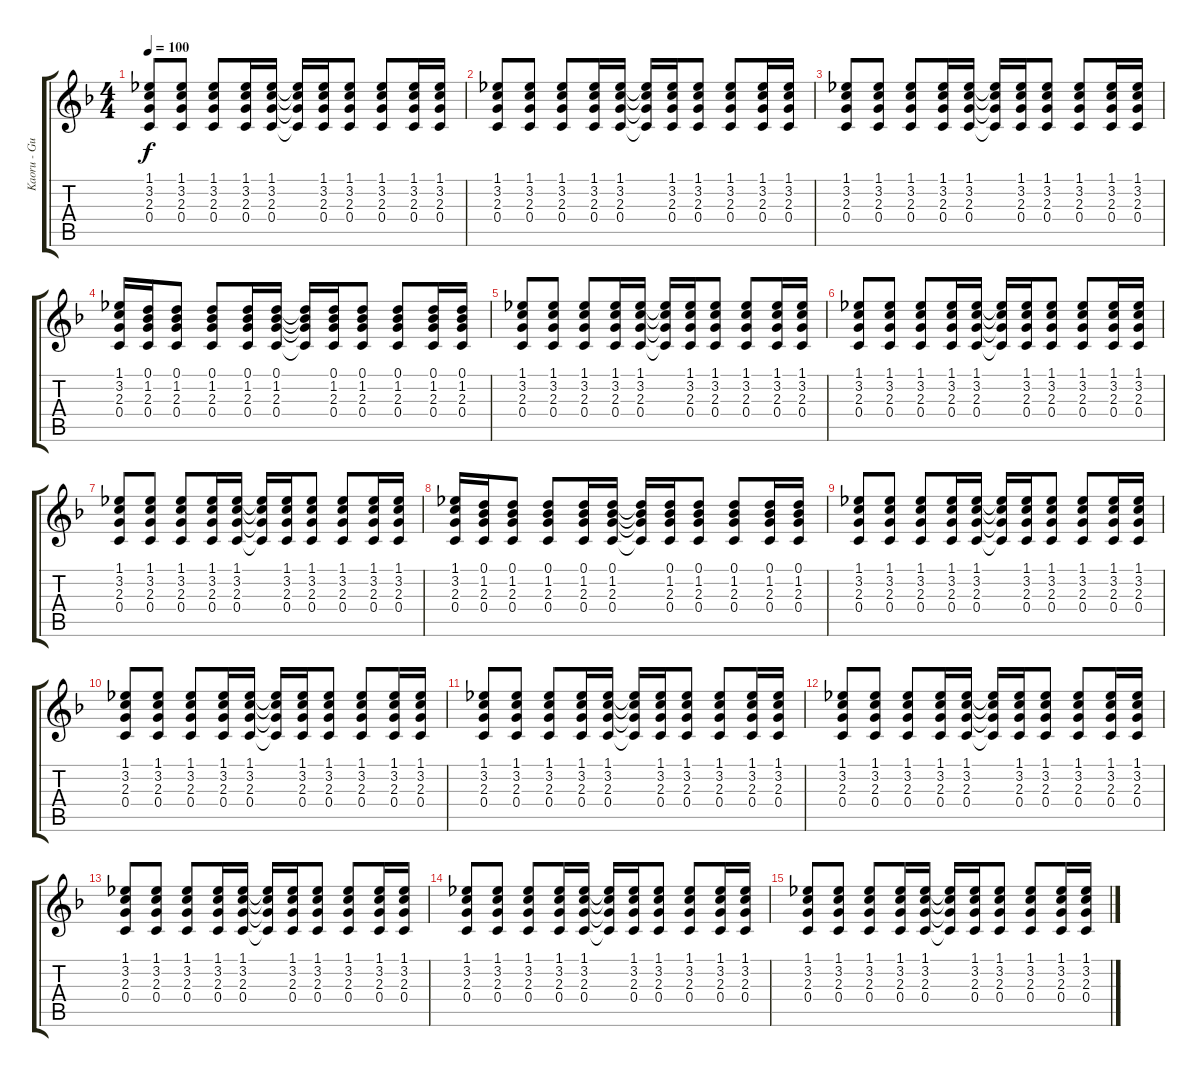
\track ("Kaoru - Guitar 1" "Kaoru - Gu") {instrument acousticguitarsteel}
\staff {score tabs}
\tuning (D4 A3 F3 C3 G2 D2) {hide}
\ts (4 4)
\tempo 100
\clef g2
\ks f
(1.1 3.2 2.3 0.4).8{dy f} (1.1 3.2 2.3 0.4).8 (1.1 3.2 2.3 0.4).8 (1.1 3.2 2.3 0.4).16 (1.1 3.2 2.3 0.4).16 (1.1{t} 3.2{t} 2.3{t} 0.4{t}).16 (1.1 3.2 2.3 0.4).16 (1.1 3.2 2.3 0.4).8 (1.1 3.2 2.3 0.4).8 (1.1 3.2 2.3 0.4).16 (1.1 3.2 2.3 0.4).16 |
(1.1 3.2 2.3 0.4).8 (1.1 3.2 2.3 0.4).8 (1.1 3.2 2.3 0.4).8 (1.1 3.2 2.3 0.4).16 (1.1 3.2 2.3 0.4).16 (1.1{t} 3.2{t} 2.3{t} 0.4{t}).16 (1.1 3.2 2.3 0.4).16 (1.1 3.2 2.3 0.4).8 (1.1 3.2 2.3 0.4).8 (1.1 3.2 2.3 0.4).16 (1.1 3.2 2.3 0.4).16 |
(1.1 3.2 2.3 0.4).8 (1.1 3.2 2.3 0.4).8 (1.1 3.2 2.3 0.4).8 (1.1 3.2 2.3 0.4).16 (1.1 3.2 2.3 0.4).16 (1.1{t} 3.2{t} 2.3{t} 0.4{t}).16 (1.1 3.2 2.3 0.4).16 (1.1 3.2 2.3 0.4).8 (1.1 3.2 2.3 0.4).8 (1.1 3.2 2.3 0.4).16 (1.1 3.2 2.3 0.4).16 |
(1.1 3.2 2.3 0.4).16 (0.1 1.2 2.3 0.4).16 (0.1 1.2 2.3 0.4).8 (0.1 1.2 2.3 0.4).8 (0.1 1.2 2.3 0.4).16 (0.1 1.2 2.3 0.4).16 (0.1{t} 1.2{t} 2.3{t} 0.4{t}).16 (0.1 1.2 2.3 0.4).16 (0.1 1.2 2.3 0.4).8 (0.1 1.2 2.3 0.4).8 (0.1 1.2 2.3 0.4).16 (0.1 1.2 2.3 0.4).16 |
(1.1 3.2 2.3 0.4).8 (1.1 3.2 2.3 0.4).8 (1.1 3.2 2.3 0.4).8 (1.1 3.2 2.3 0.4).16 (1.1 3.2 2.3 0.4).16 (1.1{t} 3.2{t} 2.3{t} 0.4{t}).16 (1.1 3.2 2.3 0.4).16 (1.1 3.2 2.3 0.4).8 (1.1 3.2 2.3 0.4).8 (1.1 3.2 2.3 0.4).16 (1.1 3.2 2.3 0.4).16 |
(1.1 3.2 2.3 0.4).8 (1.1 3.2 2.3 0.4).8 (1.1 3.2 2.3 0.4).8 (1.1 3.2 2.3 0.4).16 (1.1 3.2 2.3 0.4).16 (1.1{t} 3.2{t} 2.3{t} 0.4{t}).16 (1.1 3.2 2.3 0.4).16 (1.1 3.2 2.3 0.4).8 (1.1 3.2 2.3 0.4).8 (1.1 3.2 2.3 0.4).16 (1.1 3.2 2.3 0.4).16 |
(1.1 3.2 2.3 0.4).8 (1.1 3.2 2.3 0.4).8 (1.1 3.2 2.3 0.4).8 (1.1 3.2 2.3 0.4).16 (1.1 3.2 2.3 0.4).16 (1.1{t} 3.2{t} 2.3{t} 0.4{t}).16 (1.1 3.2 2.3 0.4).16 (1.1 3.2 2.3 0.4).8 (1.1 3.2 2.3 0.4).8 (1.1 3.2 2.3 0.4).16 (1.1 3.2 2.3 0.4).16 |
(1.1 3.2 2.3 0.4).16 (0.1 1.2 2.3 0.4).16 (0.1 1.2 2.3 0.4).8 (0.1 1.2 2.3 0.4).8 (0.1 1.2 2.3 0.4).16 (0.1 1.2 2.3 0.4).16 (0.1{t} 1.2{t} 2.3{t} 0.4{t}).16 (0.1 1.2 2.3 0.4).16 (0.1 1.2 2.3 0.4).8 (0.1 1.2 2.3 0.4).8 (0.1 1.2 2.3 0.4).16 (0.1 1.2 2.3 0.4).16 |
(1.1 3.2 2.3 0.4).8{volume 14} (1.1 3.2 2.3 0.4).8 (1.1 3.2 2.3 0.4).8 (1.1 3.2 2.3 0.4).16 (1.1 3.2 2.3 0.4).16 (1.1{t} 3.2{t} 2.3{t} 0.4{t}).16{volume 13} (1.1 3.2 2.3 0.4).16 (1.1 3.2 2.3 0.4).8 (1.1 3.2 2.3 0.4).8 (1.1 3.2 2.3 0.4).16 (1.1 3.2 2.3 0.4).16 |
(1.1 3.2 2.3 0.4).8{volume 12} (1.1 3.2 2.3 0.4).8 (1.1 3.2 2.3 0.4).8 (1.1 3.2 2.3 0.4).16 (1.1 3.2 2.3 0.4).16 (1.1{t} 3.2{t} 2.3{t} 0.4{t}).16{volume 11} (1.1 3.2 2.3 0.4).16 (1.1 3.2 2.3 0.4).8 (1.1 3.2 2.3 0.4).8 (1.1 3.2 2.3 0.4).16 (1.1 3.2 2.3 0.4).16 |
(1.1 3.2 2.3 0.4).8{volume 10} (1.1 3.2 2.3 0.4).8 (1.1 3.2 2.3 0.4).8 (1.1 3.2 2.3 0.4).16 (1.1 3.2 2.3 0.4).16 (1.1{t} 3.2{t} 2.3{t} 0.4{t}).16{volume 9} (1.1 3.2 2.3 0.4).16 (1.1 3.2 2.3 0.4).8 (1.1 3.2 2.3 0.4).8 (1.1 3.2 2.3 0.4).16 (1.1 3.2 2.3 0.4).16 |
(1.1 3.2 2.3 0.4).8{volume 8} (1.1 3.2 2.3 0.4).8 (1.1 3.2 2.3 0.4).8 (1.1 3.2 2.3 0.4).16 (1.1 3.2 2.3 0.4).16 (1.1{t} 3.2{t} 2.3{t} 0.4{t}).16{volume 7} (1.1 3.2 2.3 0.4).16 (1.1 3.2 2.3 0.4).8 (1.1 3.2 2.3 0.4).8 (1.1 3.2 2.3 0.4).16 (1.1 3.2 2.3 0.4).16 |
(1.1 3.2 2.3 0.4).8{volume 6} (1.1 3.2 2.3 0.4).8 (1.1 3.2 2.3 0.4).8 (1.1 3.2 2.3 0.4).16 (1.1 3.2 2.3 0.4).16 (1.1{t} 3.2{t} 2.3{t} 0.4{t}).16{volume 5} (1.1 3.2 2.3 0.4).16 (1.1 3.2 2.3 0.4).8 (1.1 3.2 2.3 0.4).8 (1.1 3.2 2.3 0.4).16 (1.1 3.2 2.3 0.4).16 |
(1.1 3.2 2.3 0.4).8{volume 4} (1.1 3.2 2.3 0.4).8 (1.1 3.2 2.3 0.4).8 (1.1 3.2 2.3 0.4).16 (1.1 3.2 2.3 0.4).16 (1.1{t} 3.2{t} 2.3{t} 0.4{t}).16{volume 3} (1.1 3.2 2.3 0.4).16 (1.1 3.2 2.3 0.4).8 (1.1 3.2 2.3 0.4).8 (1.1 3.2 2.3 0.4).16 (1.1 3.2 2.3 0.4).16 |
(1.1 3.2 2.3 0.4).8{volume 2} (1.1 3.2 2.3 0.4).8 (1.1 3.2 2.3 0.4).8 (1.1 3.2 2.3 0.4).16 (1.1 3.2 2.3 0.4).16 (1.1{t} 3.2{t} 2.3{t} 0.4{t}).16{volume 1} (1.1 3.2 2.3 0.4).16 (1.1 3.2 2.3 0.4).8 (1.1 3.2 2.3 0.4).8 (1.1 3.2 2.3 0.4).16 (1.1 3.2 2.3 0.4).16
